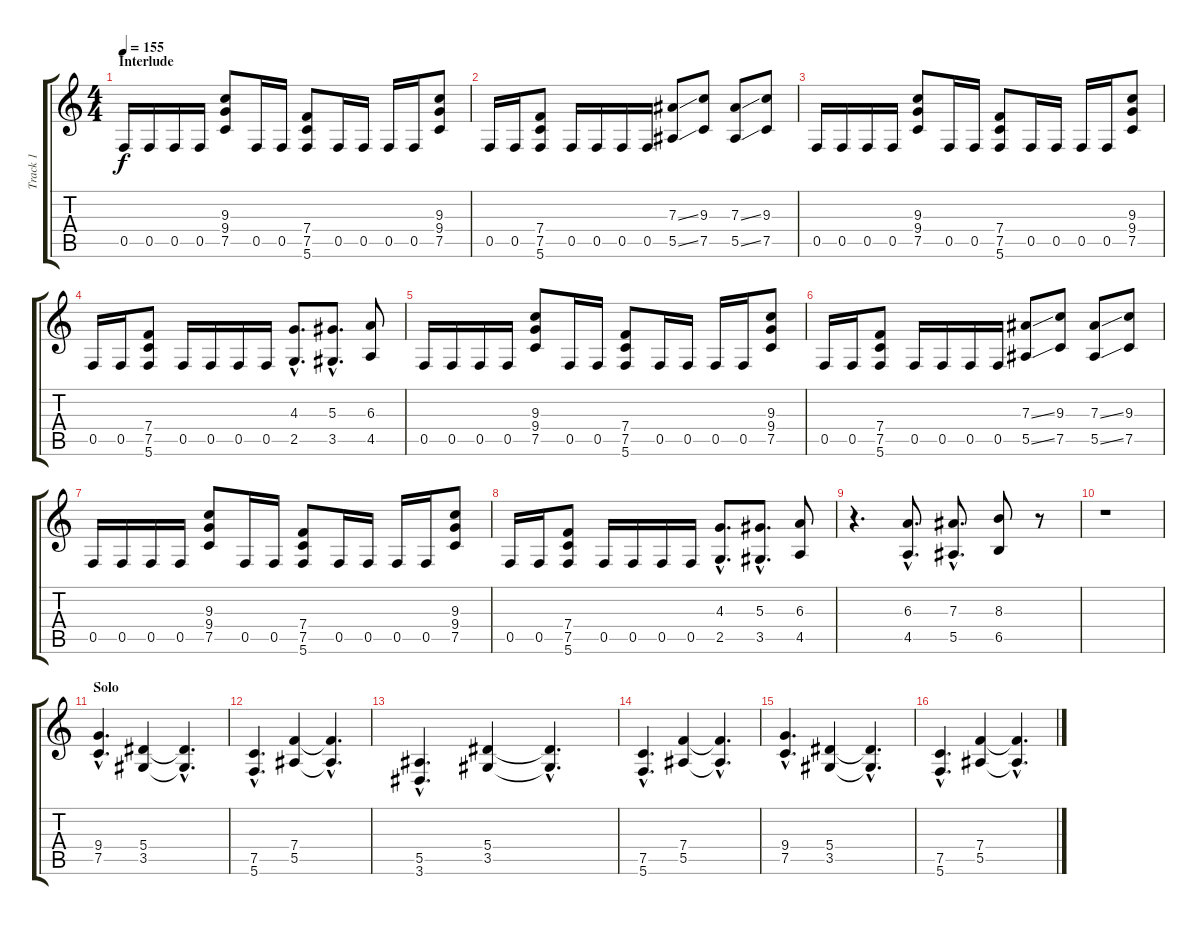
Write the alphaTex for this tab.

\track ("Track 1" "Track 1") {instrument distortionguitar}
\staff {score tabs}
\tuning (C4 G3 Eb3 Bb2 F2 C2) {hide}
\ts (4 4)
\section ("" "Interlude")
\tempo 155
\clef g2
\ks c
0.5.16{dy f} 0.5.16 0.5.16 0.5.16 (9.3 9.4 7.5).8 0.5.16 0.5.16 (7.4 7.5 5.6).8 0.5.16 0.5.16 0.5.16 0.5.16 (9.3 9.4 7.5).8 |
0.5.16 0.5.16 (7.4 7.5 5.6).8 0.5.16 0.5.16 0.5.16 0.5.16 (7.3{ss} 5.5{ss}).8 (9.3 7.5).8 (7.3{ss} 5.5{ss}).8 (9.3 7.5).8 |
0.5.16 0.5.16 0.5.16 0.5.16 (9.3 9.4 7.5).8 0.5.16 0.5.16 (7.4 7.5 5.6).8 0.5.16 0.5.16 0.5.16 0.5.16 (9.3 9.4 7.5).8 |
0.5.16 0.5.16 (7.4 7.5 5.6).8 0.5.16 0.5.16 0.5.16 0.5.16 (4.3{hac} 2.5{hac}).8{d} (5.3{hac} 3.5{hac}).8{d} (6.3 4.5).8 |
0.5.16 0.5.16 0.5.16 0.5.16 (9.3 9.4 7.5).8 0.5.16 0.5.16 (7.4 7.5 5.6).8 0.5.16 0.5.16 0.5.16 0.5.16 (9.3 9.4 7.5).8 |
0.5.16 0.5.16 (7.4 7.5 5.6).8 0.5.16 0.5.16 0.5.16 0.5.16 (7.3{ss} 5.5{ss}).8 (9.3 7.5).8 (7.3{ss} 5.5{ss}).8 (9.3 7.5).8 |
0.5.16 0.5.16 0.5.16 0.5.16 (9.3 9.4 7.5).8 0.5.16 0.5.16 (7.4 7.5 5.6).8 0.5.16 0.5.16 0.5.16 0.5.16 (9.3 9.4 7.5).8 |
0.5.16 0.5.16 (7.4 7.5 5.6).8 0.5.16 0.5.16 0.5.16 0.5.16 (4.3{hac} 2.5{hac}).8{d} (5.3{hac} 3.5{hac}).8{d} (6.3 4.5).8 |
r.4{d} (6.3{hac} 4.5{hac}).8{d} (7.3{hac} 5.5{hac}).8{d} (8.3 6.5).8 r.8 |
r.1 |
\section ("" "Solo")
(9.4{hac} 7.5{hac}).4{d} (5.4 3.5).4 (5.4{hac t} 3.5{hac t}).4{d} |
(7.5{hac} 5.6{hac}).4{d} (7.4 5.5).4 (7.4{hac t} 5.5{hac t}).4{d} |
(5.5{hac} 3.6{hac}).4{d} (5.4 3.5).4 (5.4{hac t} 3.5{hac t}).4{d} |
(7.5{hac} 5.6{hac}).4{d} (7.4 5.5).4 (7.4{hac t} 5.5{hac t}).4{d} |
(9.4{hac} 7.5{hac}).4{d} (5.4 3.5).4 (5.4{hac t} 3.5{hac t}).4{d} |
(7.5{hac} 5.6{hac}).4{d} (7.4 5.5).4 (7.4{hac t} 5.5{hac t}).4{d}
